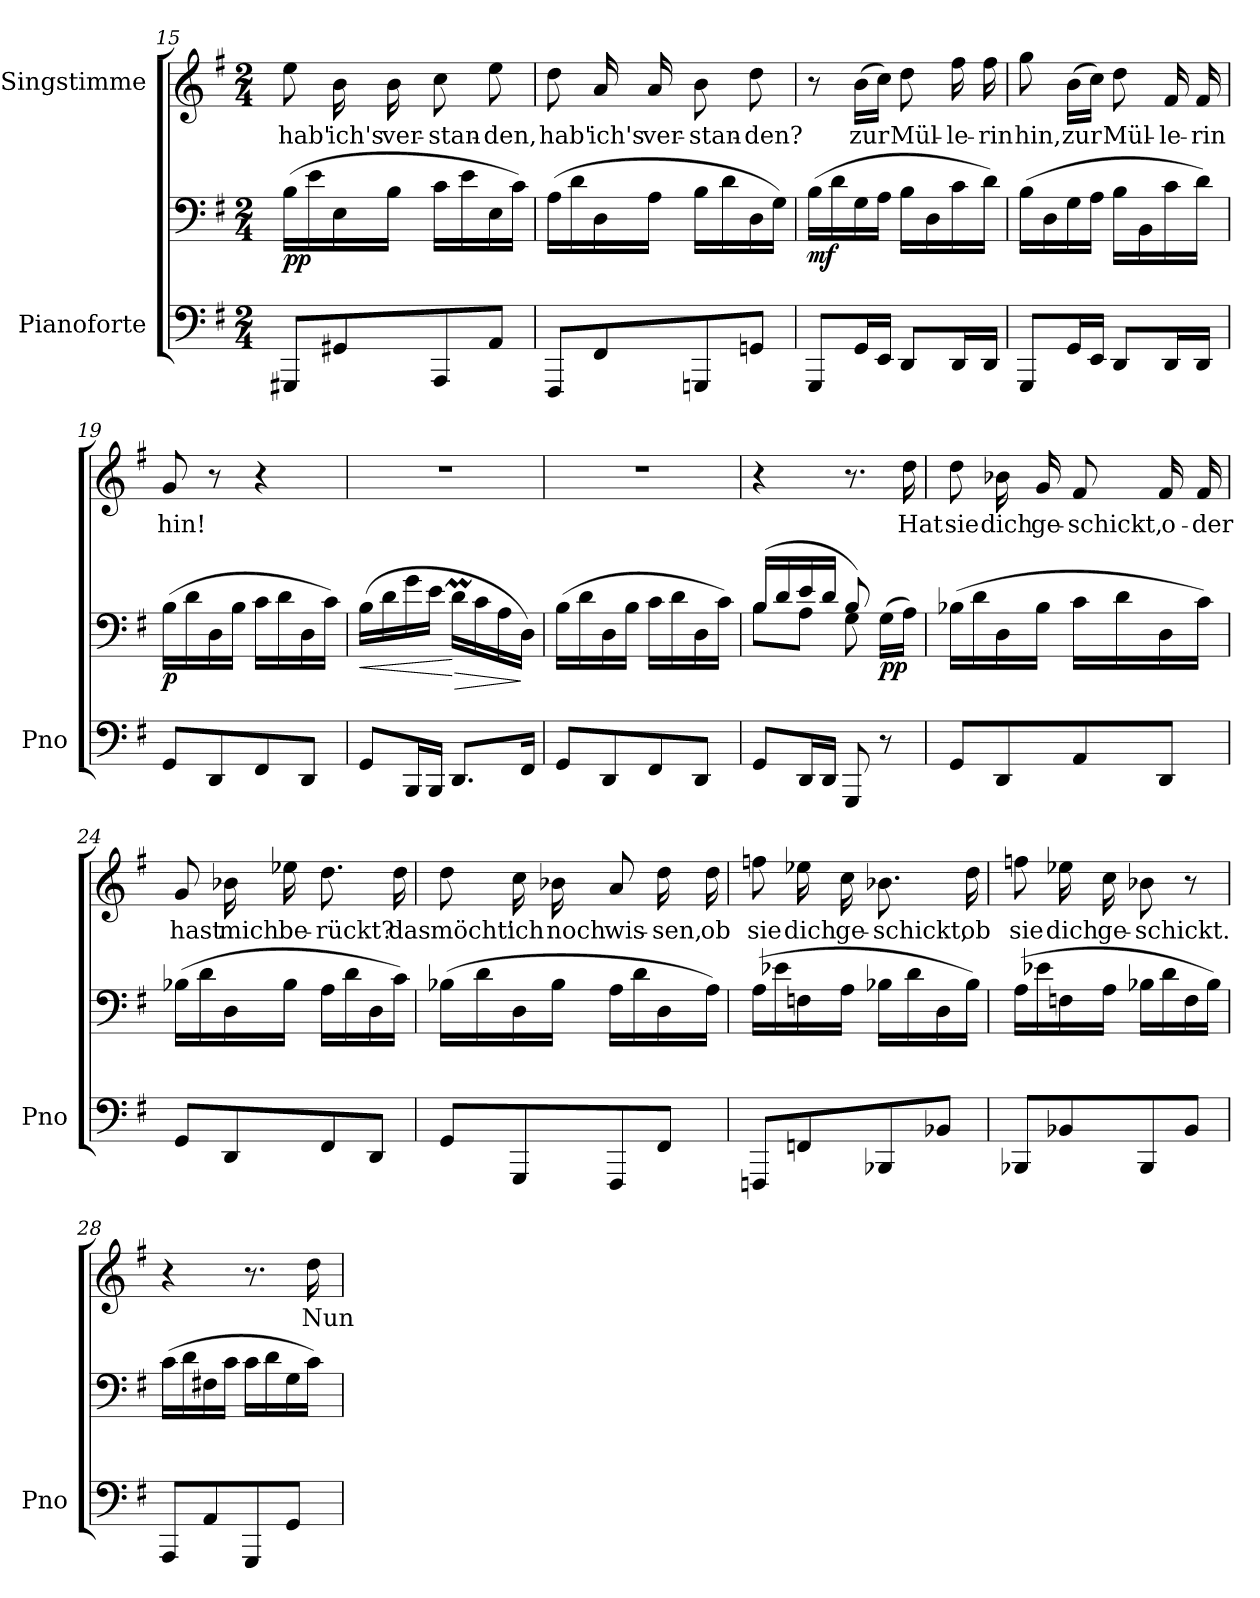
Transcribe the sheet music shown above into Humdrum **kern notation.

**kern	**kern	**dynam	**kern	**text
*part2	*part2	*part2	*part1	*part1
*staff3	*staff2	*staff2/3	*staff1	*staff1
*I"Pianoforte	*	*	*I"Singstimme	*
*I'Pno	*	*	*	*
*clefF4	*clefF4	*	*clefG2	*
*k[f#]	*k[f#]	*	*k[f#]	*
*M2/4	*M2/4	*	*M2/4	*
=15	=15	=15	=15	=15
!	!	!LO:DY:b	!	!LO:LY:b
8GGG#X/L	(16B\LL	pp	8ee\	hab'
.	16e\	.	.	.
!	!	!	!	!LO:LY:b
8GG#X/	16E\	.	16b\	ich's
!	!	!	!	!LO:LY:b
.	16B\JJ	.	16b\	ver-
!	!	!	!	!LO:LY:b
8AAA/	16c\LL	.	8cc\	-stan-
.	16e\	.	.	.
!	!	!	!	!LO:LY:b
8AA/J	16E\	.	8ee\	-den,
.	16c\JJ)	.	.	.
=16	=16	=16	=16	=16
!	!	!	!	!LO:LY:b
8FFF#/L	(16A\LL	.	8dd\	hab'
.	16d\	.	.	.
!	!	!	!	!LO:LY:b
8FF#/	16D\	.	16a/	ich's
!	!	!	!	!LO:LY:b
.	16A\JJ	.	16a/	ver-
!	!	!	!	!LO:LY:b
8GGGn/	16B\LL	.	8b\	-stan-
.	16d\	.	.	.
!	!	!	!	!LO:LY:b
8GGn/J	16D\	.	8dd\	-den?
.	16G\JJ)	.	.	.
=17	=17	=17	=17	=17
!	!	!LO:DY:b	!	!
8GGG/L	(16B\LL	mf	8r	.
.	16d\	.	.	.
!	!	!	!	!LO:LY:b
16GG/L	16G\	.	(16b\LL	zur
16EE/JJ	16A\JJ	.	16cc\JJ)	.
!	!	!	!	!LO:LY:b
8DD/L	16B\LL	.	8dd\	Mül-
.	16D\	.	.	.
!	!	!	!	!LO:LY:b
16DD/L	16c\	.	16ff#\	-le-
!	!	!	!	!LO:LY:b
16DD/JJ	16d\JJ)	.	16ff#\	-rin
!!LO:PB:g=z
=18	=18	=18	=18	=18
!	!	!	!	!LO:LY:b
8GGG/L	(16B\LL	.	8gg\	hin,
.	16D\	.	.	.
!	!	!	!	!LO:LY:b
16GG/L	16G\	.	(16b\LL	zur
16EE/JJ	16A\JJ	.	16cc\JJ)	.
!	!	!	!	!LO:LY:b
8DD/L	16B\LL	.	8dd\	Mül-
.	16BB\	.	.	.
!	!	!	!	!LO:LY:b
16DD/L	16c\	.	16f#/	-le-
!	!	!	!	!LO:LY:b
16DD/JJ	16d\JJ)	.	16f#/	-rin
=19	=19	=19	=19	=19
!	!	!LO:DY:b	!	!LO:LY:b
8GG/L	(16B\LL	p	8g/	hin!
.	16d\	.	.	.
8DD/	16D\	.	8r	.
.	16B\JJ	.	.	.
8FF#/	16c\LL	.	4r	.
.	16d\	.	.	.
8DD/J	16D\	.	.	.
.	16c\JJ)	.	.	.
=20	=20	=20	=20	=20
!	!	!LO:HP:b	!	!
8GG/L	(16B\LL	<	2r	.
.	16d\	.	.	.
16BBB/L	16g\	.	.	.
16BBB/JJ	16e\JJ	.	.	.
!	!	!LO:HP:n=1:b	!	!
8.DD/L	16dM\LL	[ >	.	.
.	16c\	.	.	.
.	16A\	.	.	.
16FF#/Jk	16D\JJ)	]	.	.
=21	=21	=21	=21	=21
8GG/L	(16B\LL	.	2r	.
.	16d\	.	.	.
8DD/	16D\	.	.	.
.	16B\JJ	.	.	.
8FF#/	16c\LL	.	.	.
.	16d\	.	.	.
8DD/J	16D\	.	.	.
.	16c\JJ)	.	.	.
!!LO:PB:g=z
=22	=22	=22	=22	=22
*	*^	*	*	*
8GG/L	(16B/LL	8B\L	.	4r	.
.	16d/	.	.	.	.
16DD/L	16e/	8A\J	.	.	.
16DD/JJ	16d/JJ	.	.	.	.
8GGG/	8B/)	8G\	.	8.r	.
!	!	!	!LO:DY:b	!	!
8r	(16G\LL	8ryy	pp	.	.
!	!	!	!	!	!LO:LY:b
.	16A\JJ)	.	.	16dd\	Hat
*	*v	*v	*	*	*
=23	=23	=23	=23	=23
!	!	!	!	!LO:LY:b
8GG/L	(16B-X\LL	.	8dd\	sie
.	16d\	.	.	.
!	!	!	!	!LO:LY:b
8DD/	16D\	.	16b-X\	dich
!	!	!	!	!LO:LY:b
.	16B-\JJ	.	16g/	ge-
!	!	!	!	!LO:LY:b
8AA/	16c\LL	.	8f#/	-schickt,
.	16d\	.	.	.
!	!	!	!	!LO:LY:b
8DD/J	16D\	.	16f#/	o-
!	!	!	!	!LO:LY:b
.	16c\JJ)	.	16f#/	-der
=24	=24	=24	=24	=24
!	!	!	!	!LO:LY:b
8GG/L	(16B-X\LL	.	8g/	hast
.	16d\	.	.	.
!	!	!	!	!LO:LY:b
8DD/	16D\	.	16b-X\	mich
!	!	!	!	!LO:LY:b
.	16B-\JJ	.	16ee-X\	be-
!	!	!	!	!LO:LY:b
8FF#/	16A\LL	.	8.dd\	-rückt?
.	16d\	.	.	.
8DD/J	16D\	.	.	.
!	!	!	!	!LO:LY:b
.	16c\JJ)	.	16dd\	das
=25	=25	=25	=25	=25
!	!	!	!	!LO:LY:b
8GG/L	(16B-X\LL	.	8dd\	möcht'
.	16d\	.	.	.
!	!	!	!	!LO:LY:b
8GGG/	16D\	.	16cc\	ich
!	!	!	!	!LO:LY:b
.	16B-\JJ	.	16b-X\	noch
!	!	!	!	!LO:LY:b
8FFF#/	16A\LL	.	8a/	wis-
.	16d\	.	.	.
!	!	!	!	!LO:LY:b
8FF#/J	16D\	.	16dd\	-sen,
!	!	!	!	!LO:LY:b
.	16A\JJ)	.	16dd\	ob
!!LO:LB:g=z
=26	=26	=26	=26	=26
!	!	!	!	!LO:LY:b
8FFFn/L	(16A\LL	.	8ffn\	sie
.	16e-X\	.	.	.
!	!	!	!	!LO:LY:b
8FFn/	16Fn\	.	16ee-X\	dich
!	!	!	!	!LO:LY:b
.	16A\JJ	.	16cc\	ge-
!	!	!	!	!LO:LY:b
8BBB-X/	16B-X\LL	.	8.b-X\	-schickt,
.	16d\	.	.	.
8BB-X/J	16D\	.	.	.
!	!	!	!	!LO:LY:b
.	16B-\JJ)	.	16dd\	ob
=27	=27	=27	=27	=27
!	!	!	!	!LO:LY:b
8BBB-X/L	(16A\LL	.	8ffn\	sie
.	16e-X\	.	.	.
!	!	!	!	!LO:LY:b
8BB-X/	16Fn\	.	16ee-X\	dich
!	!	!	!	!LO:LY:b
.	16A\JJ	.	16cc\	ge-
!	!	!	!	!LO:LY:b
8BBB-/	16B-X\LL	.	8b-X\	-schickt.
.	16d\	.	.	.
8BB-/J	16F\	.	8r	.
.	16B-\JJ)	.	.	.
=28	=28	=28	=28	=28
8AAA/L	(16c\LL	.	4r	.
.	16d\	.	.	.
8AA/	16F#X\	.	.	.
.	16c\JJ	.	.	.
8GGG/	16c\LL	.	8.r	.
.	16d\	.	.	.
8GG/J	16G\	.	.	.
!	!	!	!	!LO:LY:b
.	16c\JJ)	.	16dd\	Nun
=	=	=	=	=
*-	*-	*-	*-	*-
